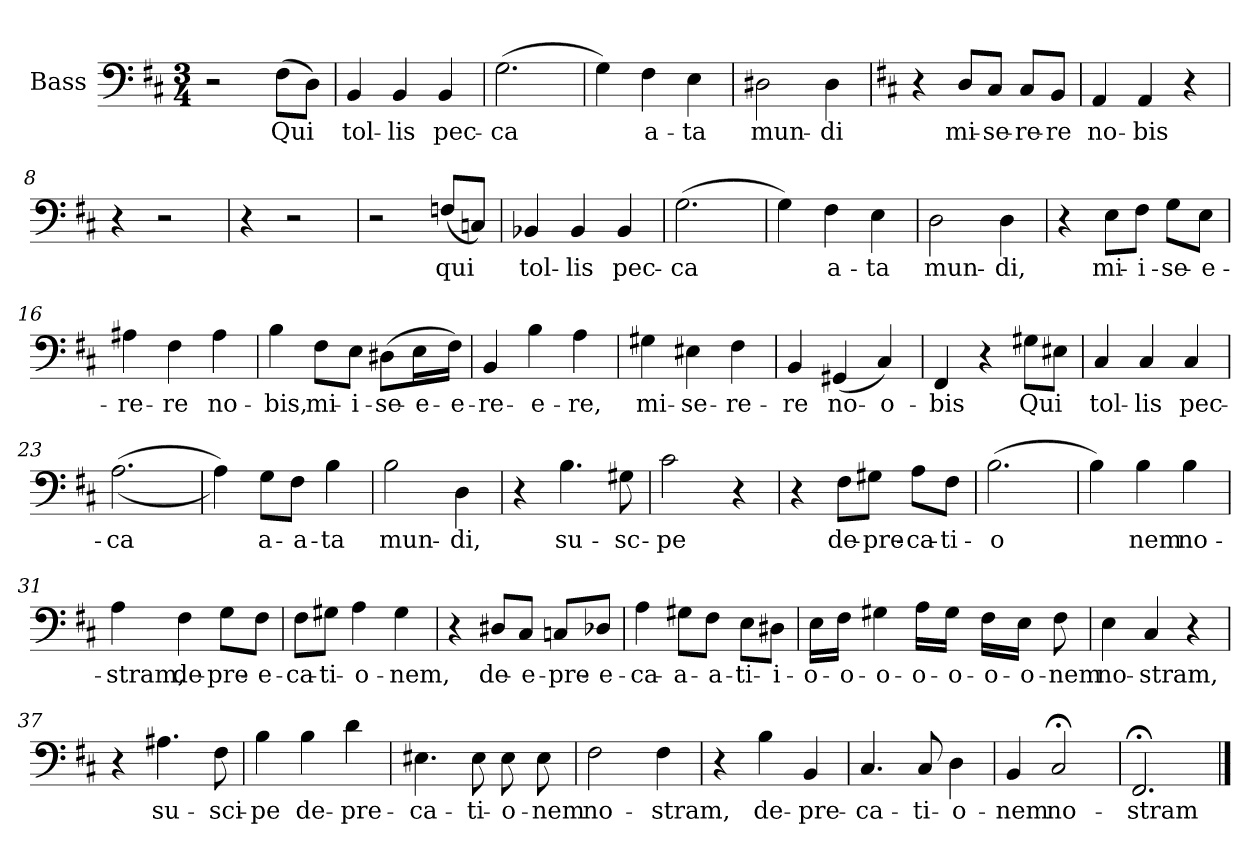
**kern	**text
*part1	*part1
*staff1	*staff1
*I"Bass	*
*clefF4	*
*k[f#c#]	*
*D:	*
*M3/4	*
=1	=1
2r	.
(8F#\L	Qui
8D\J)	.
=2	=2
4BB/	tol-
4BB/	-lis
4BB/	pec-
=3	=3
(2.G\	-ca
=4	=4
4G\)	.
4F#\	a-
4E\	-ta
=5	=5
2D#X\	mun-
4D#\	-di
=6	=6
*k[f#c#]	*
*D:	*
4r	.
8D/L	mi-
8C#/J	-se-
8C#/L	-re-
8BB/J	-re
=7	=7
4AA/	no-
4AA/	-bis
4r	.
=8	=8
4r	.
2r	.
!!LO:LB:g=z
=9	=9
4r	.
2r	.
=10	=10
2r	.
(8Fn/L	qui
8Cn/J)	.
=11	=11
4BB-X/	tol-
4BB-/	-lis
4BB-/	pec-
=12	=12
(2.G\	-ca
=13	=13
4G\)	.
4F#\	a-
4E\	-ta
=14	=14
2D\	mun-
4D\	-di,
=15	=15
4r	.
8E\L	mi-
8F#\J	-i-
8G\L	-se-
8E\J	-e-
=16	=16
4A#X\	-re-
4F#\	-re
4A#\	no-
!!LO:LB:g=z
=17	=17
4B\	-bis,
8F#\L	mi-
8E\J	-i-
(8D#X\L	-se-
16E\L	-e-
16F#\JJ)	-e-
=18	=18
4BB/	-re-
4B\	-e-
4A\	-re,
=19	=19
4G#X\	mi-
4E#X\	-se-
4F#\	-re-
=20	=20
4BB/	-re
(4GG#X/	no-
4C#/)	-o-
=21	=21
4FF#/	-bis
4r	.
8G#X\L	Qui
8E#X\J	.
=22	=22
4C#/	tol-
4C#/	-lis
4C#/	pec-
=23	=23
((2.A\	-ca
!!LO:LB:g=z
=24	=24
4A\))	.
8G\L	a-
8F#\J	-a-
4B\	-ta
=25	=25
2B\	mun-
4D\	-di,
=26	=26
4r	.
4.B\	su-
8G#X\	-sc-
=27	=27
2c#\	-pe
4r	.
=28	=28
4r	.
8F#\L	de-
8G#X\J	-pre-
8A\L	-ca-
8F#\J	-ti-
=29	=29
(2.B\	-o
=30	=30
4B\)	.
4B\	nem
4B\	no-
=31	=31
4A\	-stram,
4F#\	de-
8G\L	-pre-
8F#\J	-e-
!!LO:LB:g=z
=32	=32
8F#\L	-ca-
8G#X\J	-ti-
4A\	-o-
4G#\	-nem,
=33	=33
4r	.
8D#X/L	de-
8C#/J	-e-
8Cn/L	-pre-
8D-X/J	-e-
=34	=34
4A\	-ca-
8G#X\L	-a-
8F#\J	-a-
8E\L	-ti-
8D#X\J	-i-
=35	=35
16E\LL	-o-
16F#\JJ	-o-
4G#X\	-o-
16A\LL	-o-
16G#\JJ	-o-
16F#\LL	-o-
16E\JJ	-o-
8F#\	-nem
=36	=36
4E\	no-
4C#/	-stram,
4r	.
!!LO:LB:g=z
=37	=37
4r	.
4.A#X\	su-
8F#\	-sci-
=38	=38
4B\	-pe
4B\	de-
4d\	-pre-
=39	=39
4.E#X\	-ca-
8E#\	-ti-
8E#\	-o-
8E#\	-nem
=40	=40
2F#\	no-
4F#\	-stram,
=41	=41
4r	.
4B\	de-
4BB/	-pre-
=42	=42
4.C#/	-ca-
8C#/	-ti-
4D\	-o-
=43	=43
4BB/	-nem
2C#;</	no-
=44	=44
2.FF#;</	-stram
==	==
*-	*-
